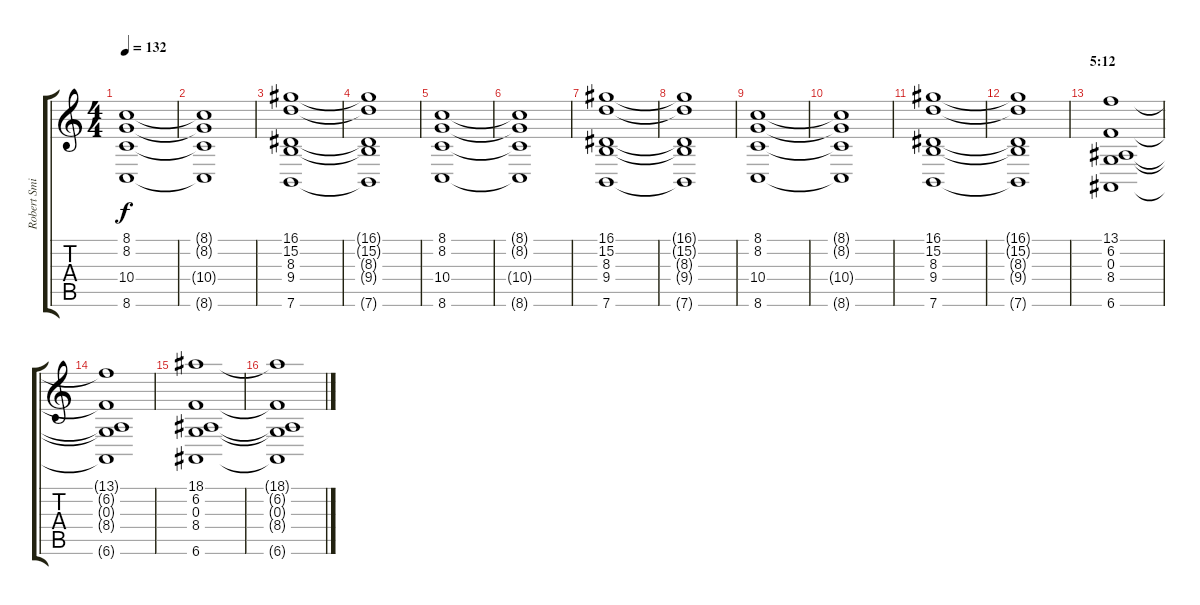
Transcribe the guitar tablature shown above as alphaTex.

\track ("Robert Smith (keyboards)" "Robert Smi") {instrument synthstrings1}
\staff {score tabs}
\tuning (E4 B3 G3 D3 A2 E2) {hide}
\ts (4 4)
\tempo 132
\clef g2
\ks c
(8.1 8.2 10.4 8.6).1{dy f} |
(8.1{t} 8.2{t} 10.4{t} 8.6{t}).1 |
(16.1 15.2 8.3 9.4 7.6).1 |
(16.1{t} 15.2{t} 8.3{t} 9.4{t} 7.6{t}).1 |
(8.1 8.2 10.4 8.6).1 |
(8.1{t} 8.2{t} 10.4{t} 8.6{t}).1 |
(16.1 15.2 8.3 9.4 7.6).1 |
(16.1{t} 15.2{t} 8.3{t} 9.4{t} 7.6{t}).1 |
(8.1 8.2 10.4 8.6).1 |
(8.1{t} 8.2{t} 10.4{t} 8.6{t}).1 |
(16.1 15.2 8.3 9.4 7.6).1 |
(16.1{t} 15.2{t} 8.3{t} 9.4{t} 7.6{t}).1 |
\section ("" "5:12")
(13.1 6.2 0.3 8.4 6.6).1 |
(13.1{t} 6.2{t} 0.3{t} 8.4{t} 6.6{t}).1 |
(18.1 6.2 0.3 8.4 6.6).1 |
(18.1{t} 6.2{t} 0.3{t} 8.4{t} 6.6{t}).1
